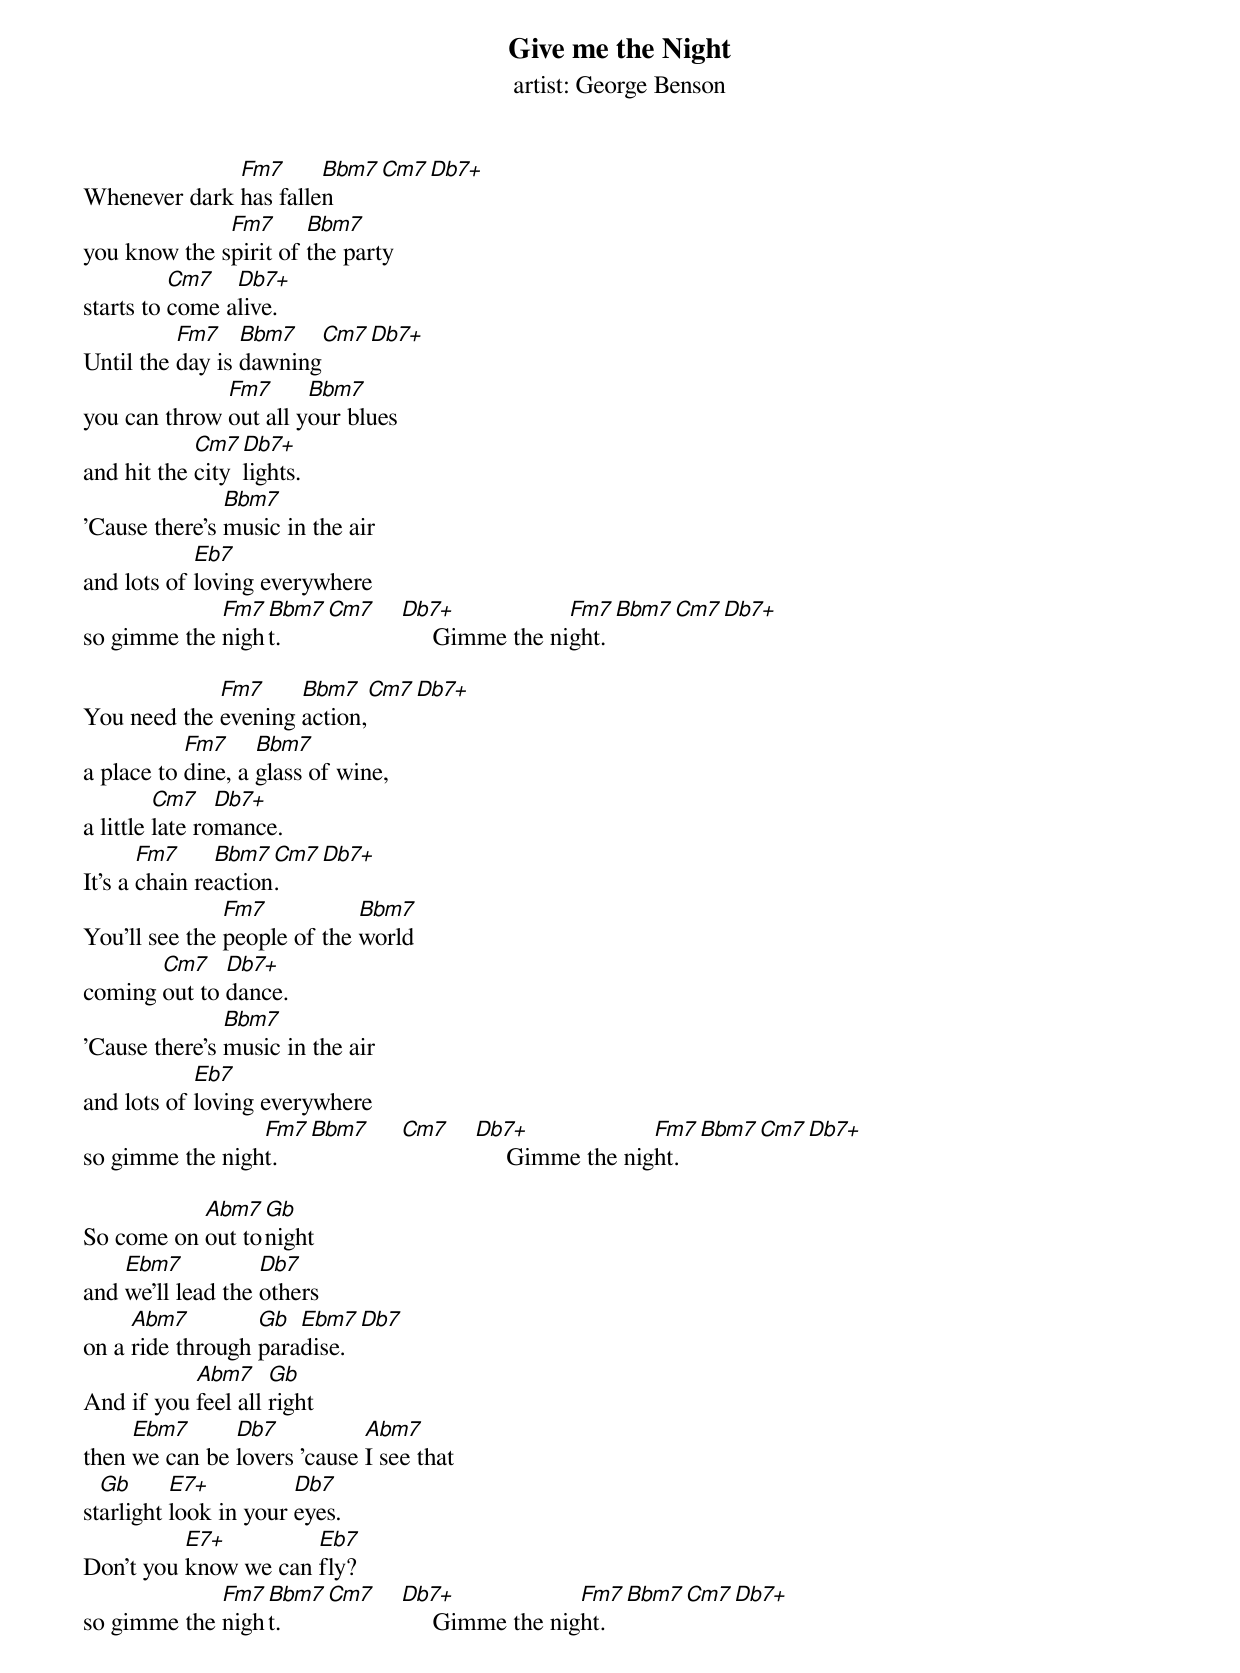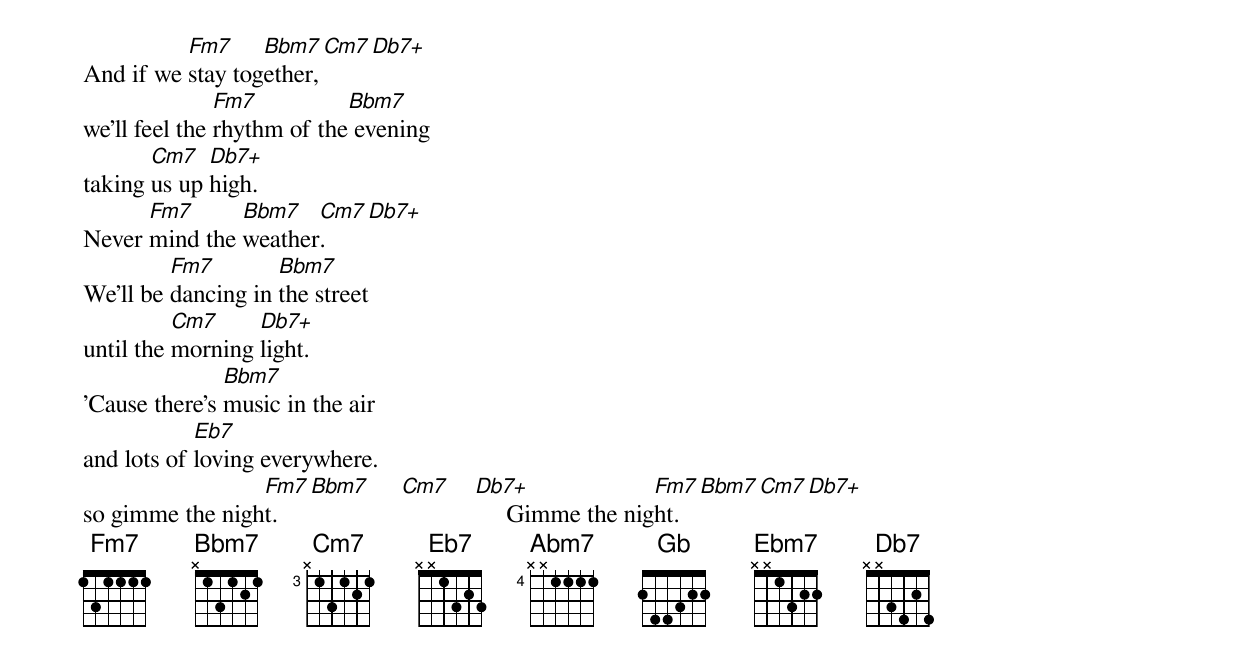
Give me the Night
artist: George Benson

              Fm7      Bbm7  Cm7 Db7+
Whenever dark has fallen
              Fm7      Bbm7
you know the spirit of the party
          Cm7   Db7+
starts to come alive.
          Fm7    Bbm7   Cm7 Db7+
Until the day is dawning
              Fm7      Bbm7
you can throw out all your blues
            Cm7  Db7+
and hit the city lights.
               Bbm7
'Cause there's music in the air
            Eb7
and lots of loving everywhere
             Fm7 Bbm7 Cm7 Db7+             Fm7 Bbm7 Cm7 Db7+
so gimme the night.            Gimme the night.

             Fm7     Bbm7   Cm7 Db7+
You need the evening action,
           Fm7     Bbm7
a place to dine, a glass of wine,
         Cm7    Db7+
a little late romance.
       Fm7     Bbm7  Cm7 Db7+
It's a chain reaction.
               Fm7           Bbm7
You'll see the people of the world
       Cm7    Db7+
coming out to dance.
               Bbm7
'Cause there's music in the air
            Eb7
and lots of loving everywhere
                 Fm7 Bbm7 Cm7 Db7+              Fm7 Bbm7 Cm7 Db7+
so gimme the night.                Gimme the night.

           Abm7  Gb
So come on out tonight
    Ebm7           Db7
and we'll lead the others
     Abm7         Gb  Ebm7 Db7
on a ride through paradise.
           Abm7     Gb
And if you feel all right
     Ebm7      Db7           Abm7
then we can be lovers 'cause I see that
  Gb      E7+          Db7
starlight look in your eyes.
          E7+         Eb7
Don't you know we can fly?
             Fm7 Bbm7 Cm7 Db7+              Fm7 Bbm7 Cm7 Db7+
so gimme the night.            Gimme the night.

          Fm7     Bbm7   Cm7 Db7+
And if we stay together,
               Fm7          Bbm7
we'll feel the rhythm of the evening
       Cm7   Db7+
taking us up high.
      Fm7      Bbm7   Cm7 Db7+
Never mind the weather.
         Fm7        Bbm7
We'll be dancing in the street
          Cm7     Db7+
until the morning light.
               Bbm7
'Cause there's music in the air
            Eb7
and lots of loving everywhere.
                 Fm7 Bbm7 Cm7 Db7+              Fm7 Bbm7 Cm7 Db7+
so gimme the night.                Gimme the night.
